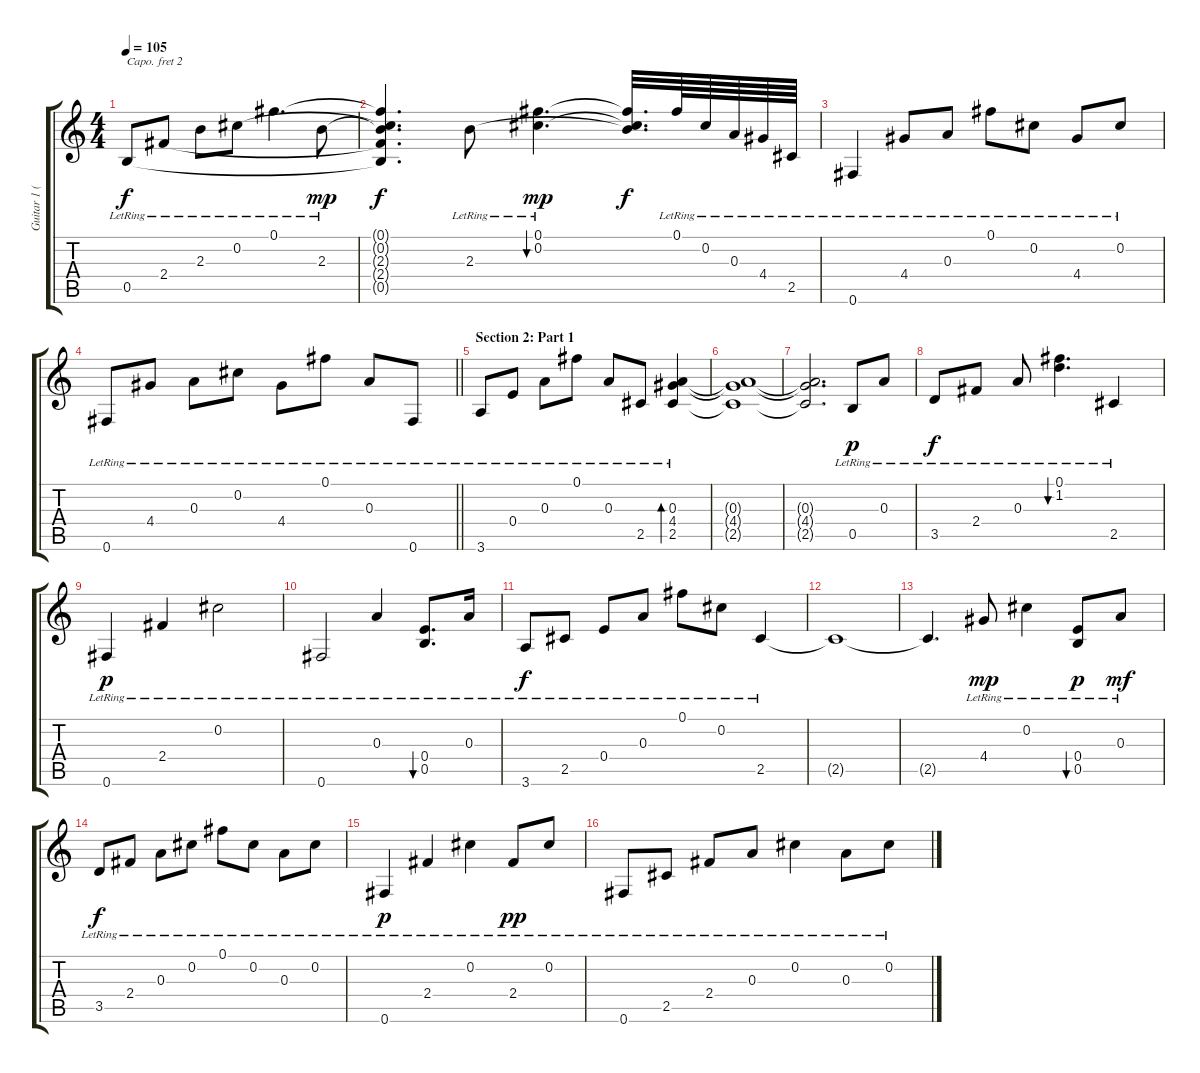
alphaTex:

\track ("Guitar 1 (Acoustic)" "Guitar 1 (") {instrument acousticguitarsteel}
\staff {score tabs}
\capo 2
\tuning (E4 B3 G3 D3 A2 E2) {hide}
\ts (4 4)
\tempo 105
\clef g2
\ks c
0.5{lr}.8{dy f} 2.4{lr}.8 2.3{lr}.8 0.2{lr}.8 0.1{lr}.4{d} 2.3{lr}.8{dy mp} |
(0.1{t} 0.2{t} 2.3{t} 2.4{t} 0.5{t}).4{d dy f} 2.3{lr}.8 (0.1{lr} 0.2{lr}).4{d bu 60 dy mp} (0.1{t} 0.2{t} 2.3{t}).32{d dy f} 0.1{lr}.64 0.2{lr}.64 0.3{lr}.64 4.4{lr}.64 2.5{lr}.64 |
0.6{lr}.4 4.4{lr}.8 0.3{lr}.8 0.1{lr}.8 0.2{lr}.8 4.4{lr}.8 0.2{lr}.8 |
\barLineRight lightlight
0.6{lr}.8 4.4{lr}.8 0.3{lr}.8 0.2{lr}.8 4.4{lr}.8 0.1{lr}.8 0.3{lr}.8 0.6{lr}.8 |
\section ("" "Section 2: Part 1")
3.6{lr}.8 0.4{lr}.8 0.3{lr}.8 0.1{lr}.8 0.3{lr}.8 2.5{lr}.8 (0.3{lr} 4.4{lr} 2.5{lr}).4{bd 120} |
(0.3{t} 4.4{t} 2.5{t}).1 |
(0.3{t} 4.4{t} 2.5{t}).2{d} 0.5{lr}.8{dy p} 0.3{lr}.8 |
3.5{lr}.8{dy f} 2.4{lr}.8 0.3{lr}.8 (0.1{lr} 1.2{lr}).4{d bu 60} 2.5{lr}.4 |
0.6{lr}.4{dy p} 2.4{lr}.4 0.2{lr}.2 |
0.6{lr}.2 0.3{lr}.4 (0.4{lr} 0.5{lr}).8{d bu 60} 0.3{lr}.16 |
3.6{lr}.8{dy f} 2.5{lr}.8 0.4{lr}.8 0.3{lr}.8 0.1{lr}.8 0.2{lr}.8 2.5{lr}.4 |
2.5{t}.1 |
2.5{t}.4{d} 4.4{lr}.8{dy mp} 0.2{lr}.4 (0.4{lr} 0.5{lr}).8{bu 60 dy p} 0.3{lr}.8{dy mf} |
3.5{lr}.8{dy f} 2.4{lr}.8 0.3{lr}.8 0.2{lr}.8 0.1{lr}.8 0.2{lr}.8 0.3{lr}.8 0.2{lr}.8 |
0.6{lr}.4{dy p} 2.4{lr}.4 0.2{lr}.4 2.4{lr}.8{dy pp} 0.2{lr}.8 |
0.6{lr}.8 2.5{lr}.8 2.4{lr}.8 0.3{lr}.8 0.2{lr}.4 0.3{lr}.8 0.2{lr}.8
